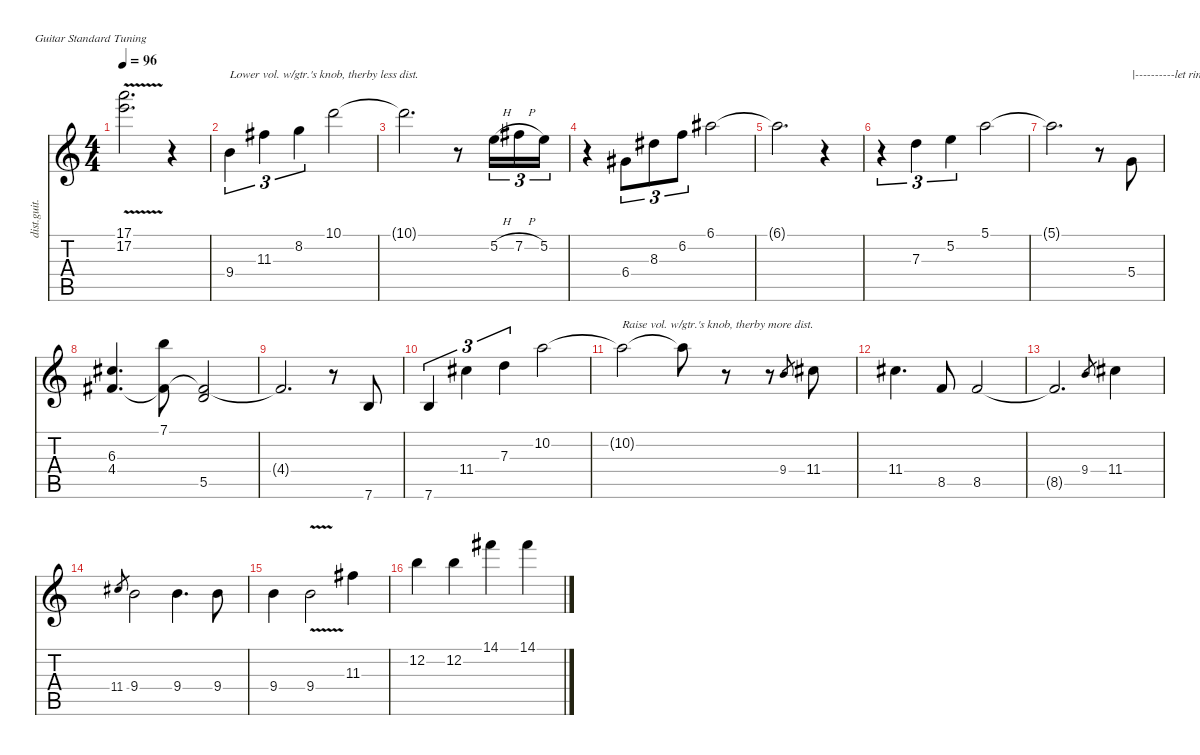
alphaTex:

\defaultSystemsLayout 4
\hideDynamics
\bracketExtendMode nobrackets
\otherSystemsTrackNameOrientation horizontal
\track ("Lead" "dist.guit.") {instrument distortionguitar}
\staff {score tabs}
\tuning (E4 B3 G3 D3 A2 E2)
\ts (4 4)
\tempo 96
\clef g2
\ks c
(17.1{v} 17.2{v}).2{d dy f beam Down} r.4{beam Down} |
9.4.4{tu (3 2) txt "Lower vol. w/gtr.'s knob, therby less dist." beam Down} 11.3{acc #}.4{tu (3 2) beam Down} 8.2.4{tu (3 2) beam Down} 10.1.2{beam Down} |
10.1{t}.2{d beam Down} r.8{beam Down} 5.2{h}.16{tu (3 2) beam Down} 7.2{h acc #}.16{tu (3 2) beam Down} 5.2.16{tu (3 2) beam Down} |
r.4{beam Down} 6.4{acc #}.8{tu (3 2) beam Down} 8.3{acc #}.8{tu (3 2) beam Down} 6.2.8{tu (3 2) beam Down} 6.1{acc #}.2{beam Down} |
6.1{t acc #}.2{d beam Down} r.4{beam Down} |
r.4{tu (3 2) beam Down} 7.3.4{tu (3 2) beam Down} 5.2.4{tu (3 2) beam Down} 5.1.2{beam Down} |
5.1{t}.2{d beam Down} r.8{beam Down} 5.4.8{txt "|----------let ring----------|" beam Up} |
(6.3{acc #} 4.4{acc #}).4{d beam Up} (7.1 4.4{t acc #}).8{beam Down} (5.5 4.4{t acc #}).2{beam Up} |
4.4{t acc #}.2{d beam Up} r.8{beam Up} 7.6.8{beam Up} |
7.6.4{tu (3 2) beam Up} 11.4{acc #}.4{tu (3 2) beam Down} 7.3.4{tu (3 2) beam Down} 10.2.2{beam Down} |
10.2{t}.2{txt "Raise vol. w/gtr.'s knob, therby more dist." beam Down} 10.2{t}.8{beam Down} r.8{beam Down} r.8{beam Down} 9.4.8{gr dy mf beam Up} 11.4{acc #}.8{dy f beam Down} |
11.4{acc #}.4{d beam Down} 8.5.8{beam Up} 8.5.2{beam Up} |
8.5{t}.2{d beam Up} 9.4.8{gr dy mf beam Up} 11.4{acc #}.4{dy f beam Down} |
11.4{acc #}.8{gr dy mf beam Up} 9.4.2{dy f beam Down} 9.4.4{d beam Down} 9.4.8{beam Down} |
9.4.4{beam Down} 9.4{v}.2{beam Down} 11.3{acc #}.4{beam Down} |
12.2.4{beam Down} 12.2.4{beam Down} 14.1{acc #}.4{beam Down} 14.1{acc #}.4{beam Down}
